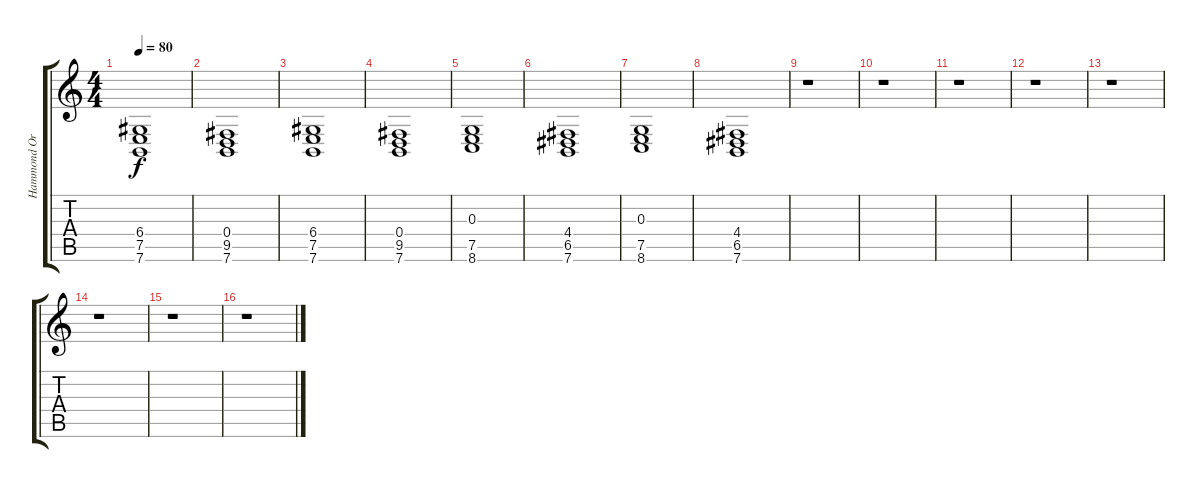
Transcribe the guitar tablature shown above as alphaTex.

\track ("Hammond Organ" "Hammond Or") {instrument drawbarorgan}
\staff {score tabs}
\tuning (E4 B3 G3 D3 A2 E2) {hide}
\ts (4 4)
\tempo 80
\clef g2
\ks c
(6.4 7.5 7.6).1{dy f} |
(0.4 9.5 7.6).1 |
(6.4 7.5 7.6).1 |
(0.4 9.5 7.6).1 |
(0.3 7.5 8.6).1 |
(4.4 6.5 7.6).1 |
(0.3 7.5 8.6).1 |
(4.4 6.5 7.6).1 |
r.1 |
r.1 |
r.1 |
r.1 |
r.1 |
r.1 |
r.1 |
r.1
